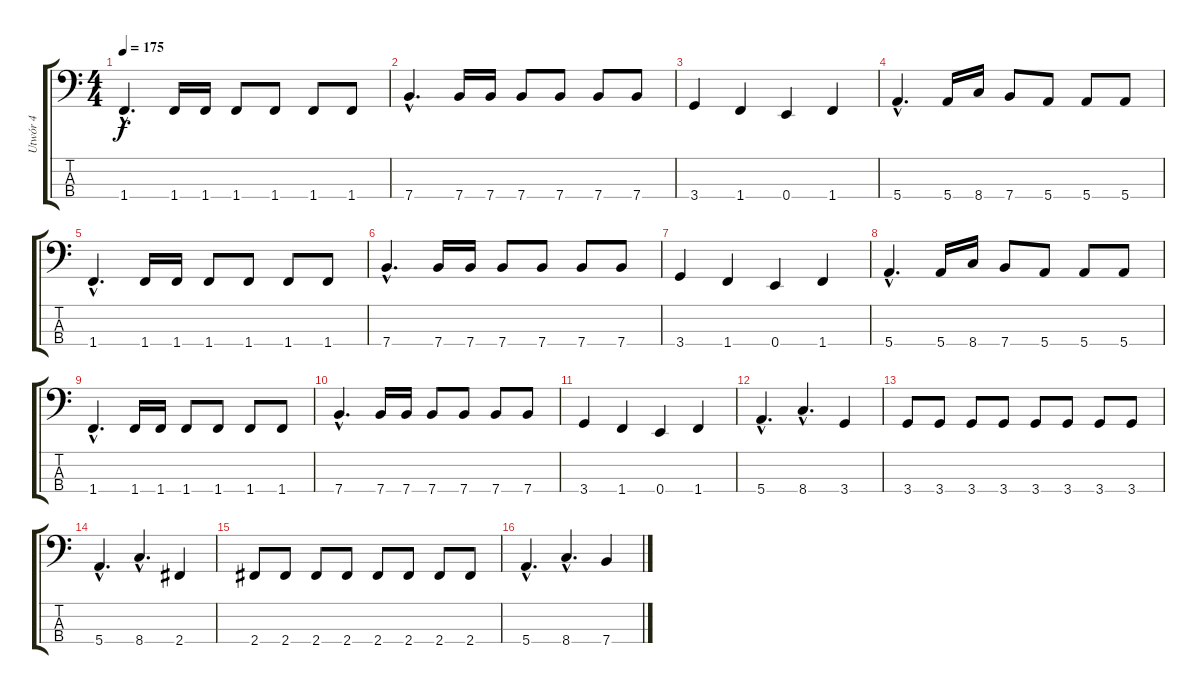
\track ("Utwór 4" "Utwór 4") {instrument electricbassfinger}
\staff {score tabs}
\tuning (G2 D2 A1 E1) {hide}
\ts (4 4)
\tempo 175
\clef f4
\ks c
1.4{hac}.4{d dy f} 1.4.16 1.4.16 1.4.8 1.4.8 1.4.8 1.4.8 |
7.4{hac}.4{d} 7.4.16 7.4.16 7.4.8 7.4.8 7.4.8 7.4.8 |
3.4.4 1.4.4 0.4.4 1.4.4 |
5.4{hac}.4{d} 5.4.16 8.4.16 7.4.8 5.4.8 5.4.8 5.4.8 |
1.4{hac}.4{d} 1.4.16 1.4.16 1.4.8 1.4.8 1.4.8 1.4.8 |
7.4{hac}.4{d} 7.4.16 7.4.16 7.4.8 7.4.8 7.4.8 7.4.8 |
3.4.4 1.4.4 0.4.4 1.4.4 |
5.4{hac}.4{d} 5.4.16 8.4.16 7.4.8 5.4.8 5.4.8 5.4.8 |
1.4{hac}.4{d} 1.4.16 1.4.16 1.4.8 1.4.8 1.4.8 1.4.8 |
7.4{hac}.4{d} 7.4.16 7.4.16 7.4.8 7.4.8 7.4.8 7.4.8 |
3.4.4 1.4.4 0.4.4 1.4.4 |
5.4{hac}.4{d} 8.4{hac}.4{d} 3.4.4 |
3.4.8 3.4.8 3.4.8 3.4.8 3.4.8 3.4.8 3.4.8 3.4.8 |
5.4{hac}.4{d} 8.4{hac}.4{d} 2.4.4 |
2.4.8 2.4.8 2.4.8 2.4.8 2.4.8 2.4.8 2.4.8 2.4.8 |
5.4{hac}.4{d} 8.4{hac}.4{d} 7.4.4
